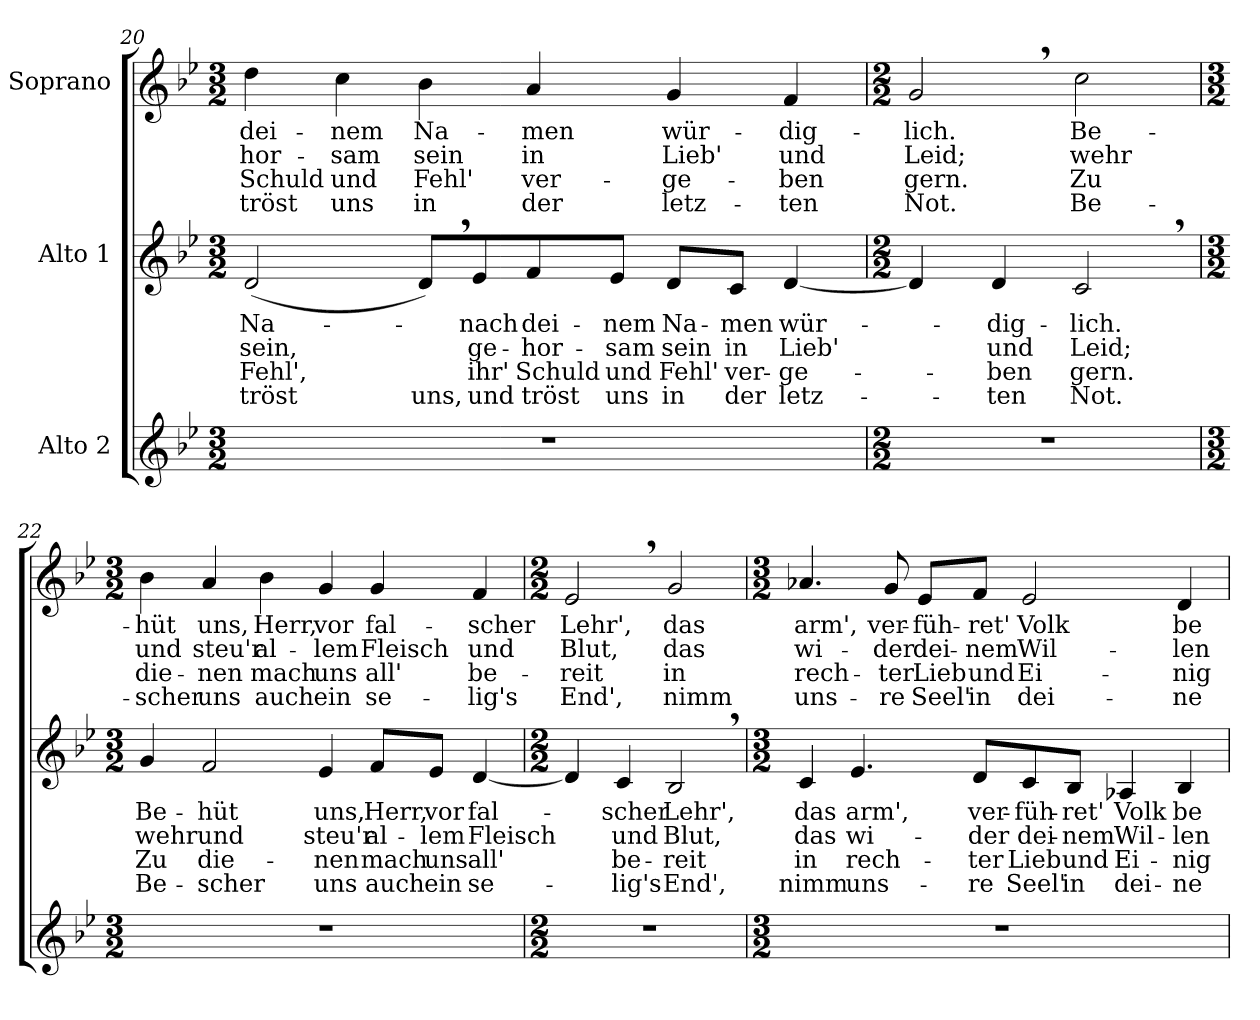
**kern	**kern	**text	**text	**text	**text	**kern	**text	**text	**text	**text
*part3	*part2	*part2	*part2	*part2	*part2	*part1	*part1	*part1	*part1	*part1
*staff3	*staff2	*staff2	*staff2	*staff2	*staff2	*staff1	*staff1	*staff1	*staff1	*staff1
*I"Alto 2	*I"Alto 1	*	*	*	*	*I"Soprano	*	*	*	*
!!LO:PB:g=z
*clefG2	*clefG2	*	*	*	*	*clefG2	*	*	*	*
*k[b-e-]	*k[b-e-]	*	*	*	*	*k[b-e-]	*	*	*	*
*B-:	*B-:	*	*	*	*	*B-:	*	*	*	*
*M3/2	*M3/2	*	*	*	*	*M3/2	*	*	*	*
=20	=20	=20	=20	=20	=20	=20	=20	=20	=20	=20
!	!	!LO:LY:b	!LO:LY:b	!LO:LY:b	!LO:LY:b	!	!	!	!	!
!	!	!	!	!	!	!	!LO:LY:b	!LO:LY:b	!LO:LY:b	!LO:LY:b
1.r	(<2d/	Na-	sein,	Fehl',	tröst	4dd\	dei-	-hor-	Schuld	tröst
!	!	!	!	!	!	!	!LO:LY:b	!LO:LY:b	!LO:LY:b	!LO:LY:b
.	.	.	.	.	.	4cc\	-nem	-sam	und	uns
!	!	!	!	!	!LO:LY:b	!	!	!	!	!
!	!	!	!	!	!	!	!LO:LY:b	!LO:LY:b	!LO:LY:b	!LO:LY:b
.	8d,>/L)	.	.	.	uns,	4b-\	Na-	sein	Fehl'	in
!	!	!LO:LY:b	!LO:LY:b	!LO:LY:b	!LO:LY:b	!	!	!	!	!
.	8e-/	nach	ge-	ihr'	und	.	.	.	.	.
!	!	!LO:LY:b	!LO:LY:b	!LO:LY:b	!LO:LY:b	!	!	!	!	!
!	!	!	!	!	!	!	!LO:LY:b	!LO:LY:b	!LO:LY:b	!LO:LY:b
.	8f/	dei-	-hor-	Schuld	tröst	4a/	-men	in	ver-	der
!	!	!LO:LY:b	!LO:LY:b	!LO:LY:b	!LO:LY:b	!	!	!	!	!
.	8e-/J	-nem	-sam	und	uns	.	.	.	.	.
!	!	!LO:LY:b	!LO:LY:b	!LO:LY:b	!LO:LY:b	!	!	!	!	!
!	!	!	!	!	!	!	!LO:LY:b	!LO:LY:b	!LO:LY:b	!LO:LY:b
.	8d/L	Na-	sein	Fehl'	in	4g/	wür-	Lieb'	-ge-	letz-
!	!	!LO:LY:b	!LO:LY:b	!LO:LY:b	!LO:LY:b	!	!	!	!	!
.	8c/J	-men	in	ver-	der	.	.	.	.	.
!	!	!LO:LY:b	!LO:LY:b	!LO:LY:b	!LO:LY:b	!	!	!	!	!
!	!	!	!	!	!	!	!LO:LY:b	!LO:LY:b	!LO:LY:b	!LO:LY:b
.	[4d/	wür-	Lieb'	-ge-	letz-	4f/	-dig-	und	-ben	-ten
=21	=21	=21	=21	=21	=21	=21	=21	=21	=21	=21
*M2/2	*M2/2	*	*	*	*	*M2/2	*	*	*	*
!	!	!	!	!	!	!	!LO:LY:b	!LO:LY:b	!LO:LY:b	!LO:LY:b
1r	4d/]	.	.	.	.	2g,>/	-lich.	Leid;	gern.	Not.
!	!	!LO:LY:b	!LO:LY:b	!LO:LY:b	!LO:LY:b	!	!	!	!	!
.	4d/	-dig-	und	-ben	-ten	.	.	.	.	.
!	!	!LO:LY:b	!LO:LY:b	!LO:LY:b	!LO:LY:b	!	!	!	!	!
!	!	!	!	!	!	!	!LO:LY:b	!LO:LY:b	!LO:LY:b	!LO:LY:b
.	2c,>/	-lich.	Leid;	gern.	Not.	2cc\	Be-	wehr	Zu	Be-
!!LO:LB:g=z
=22	=22	=22	=22	=22	=22	=22	=22	=22	=22	=22
*M3/2	*M3/2	*	*	*	*	*M3/2	*	*	*	*
!	!	!LO:LY:b	!LO:LY:b	!LO:LY:b	!LO:LY:b	!	!	!	!	!
!	!	!	!	!	!	!	!LO:LY:b	!LO:LY:b	!LO:LY:b	!LO:LY:b
1.r	4g/	Be-	wehr	Zu	Be-	4b-\	-hüt	und	die-	-scher
!	!	!LO:LY:b	!LO:LY:b	!LO:LY:b	!LO:LY:b	!	!	!	!	!
!	!	!	!	!	!	!	!LO:LY:b	!LO:LY:b	!LO:LY:b	!LO:LY:b
.	2f/	-hüt	und	die-	-scher	4a/	uns,	steu'r	-nen	uns
!	!	!	!	!	!	!	!LO:LY:b	!LO:LY:b	!LO:LY:b	!LO:LY:b
.	.	.	.	.	.	4b-\	Herr,	al-	mach	auch
!	!	!LO:LY:b	!LO:LY:b	!LO:LY:b	!LO:LY:b	!	!	!	!	!
!	!	!	!	!	!	!	!LO:LY:b	!LO:LY:b	!LO:LY:b	!LO:LY:b
.	4e-/	uns,	steu'r	-nen	uns	4g/	vor	-lem	uns	ein
!	!	!LO:LY:b	!LO:LY:b	!LO:LY:b	!LO:LY:b	!	!	!	!	!
!	!	!	!	!	!	!	!LO:LY:b	!LO:LY:b	!LO:LY:b	!LO:LY:b
.	8f/L	Herr,	al-	mach	auch	4g/	fal-	Fleisch	all'	se-
!	!	!LO:LY:b	!LO:LY:b	!LO:LY:b	!LO:LY:b	!	!	!	!	!
.	8e-/J	vor	-lem	uns	ein	.	.	.	.	.
!	!	!LO:LY:b	!LO:LY:b	!LO:LY:b	!LO:LY:b	!	!	!	!	!
!	!	!	!	!	!	!	!LO:LY:b	!LO:LY:b	!LO:LY:b	!LO:LY:b
.	[4d/	fal-	Fleisch	all'	se-	4f/	-scher	und	be-	-lig's
=23	=23	=23	=23	=23	=23	=23	=23	=23	=23	=23
*M2/2	*M2/2	*	*	*	*	*M2/2	*	*	*	*
!	!	!	!	!	!	!	!LO:LY:b	!LO:LY:b	!LO:LY:b	!LO:LY:b
1r	4d/]	.	.	.	.	2e-,>/	Lehr',	Blut,	-reit	End',
!	!	!LO:LY:b	!LO:LY:b	!LO:LY:b	!LO:LY:b	!	!	!	!	!
.	4c/	-scher	und	be-	-lig's	.	.	.	.	.
!	!	!LO:LY:b	!LO:LY:b	!LO:LY:b	!LO:LY:b	!	!	!	!	!
!	!	!	!	!	!	!	!LO:LY:b	!LO:LY:b	!LO:LY:b	!LO:LY:b
.	2B-,>/	Lehr',	Blut,	-reit	End',	2g/	das	das	in	nimm
!!LO:LB:g=z
=24	=24	=24	=24	=24	=24	=24	=24	=24	=24	=24
*M3/2	*M3/2	*	*	*	*	*M3/2	*	*	*	*
!	!	!LO:LY:b	!LO:LY:b	!LO:LY:b	!LO:LY:b	!	!	!	!	!
!	!	!	!	!	!	!	!LO:LY:b	!LO:LY:b	!LO:LY:b	!LO:LY:b
1.r	4c/	das	das	in	nimm	4.a-X/	arm',	wi-	rech-	uns-
!	!	!LO:LY:b	!LO:LY:b	!LO:LY:b	!LO:LY:b	!	!	!	!	!
.	4.e-/	arm',	wi-	rech-	uns-	.	.	.	.	.
!	!	!	!	!	!	!	!LO:LY:b	!LO:LY:b	!LO:LY:b	!LO:LY:b
.	.	.	.	.	.	8g/	ver-	-der	-ter	-re
!	!	!	!	!	!	!	!LO:LY:b	!LO:LY:b	!LO:LY:b	!LO:LY:b
.	.	.	.	.	.	8e-/L	-füh-	dei-	Lieb	Seel'
!	!	!LO:LY:b	!LO:LY:b	!LO:LY:b	!LO:LY:b	!	!	!	!	!
!	!	!	!	!	!	!	!LO:LY:b	!LO:LY:b	!LO:LY:b	!LO:LY:b
.	8d/L	ver-	-der	-ter	-re	8f/J	-ret'	-nem	und	in
!	!	!LO:LY:b	!LO:LY:b	!LO:LY:b	!LO:LY:b	!	!	!	!	!
!	!	!	!	!	!	!	!LO:LY:b	!LO:LY:b	!LO:LY:b	!LO:LY:b
.	8c/	-füh-	dei-	Lieb	Seel'	2e-/	Volk	Wil-	Ei-	dei-
!	!	!LO:LY:b	!LO:LY:b	!LO:LY:b	!LO:LY:b	!	!	!	!	!
.	8B-/J	-ret'	-nem	und	in	.	.	.	.	.
!	!	!LO:LY:b	!LO:LY:b	!LO:LY:b	!LO:LY:b	!	!	!	!	!
.	4A-X/	Volk	Wil-	Ei-	dei-	.	.	.	.	.
!	!	!LO:LY:b	!LO:LY:b	!LO:LY:b	!LO:LY:b	!	!	!	!	!
!	!	!	!	!	!	!	!LO:LY:b	!LO:LY:b	!LO:LY:b	!LO:LY:b
.	4B-/	be-	-len	-nig-	-ne	4d/	be-	-len	-nig-	-ne
=	=	=	=	=	=	=	=	=	=	=
*-	*-	*-	*-	*-	*-	*-	*-	*-	*-	*-
